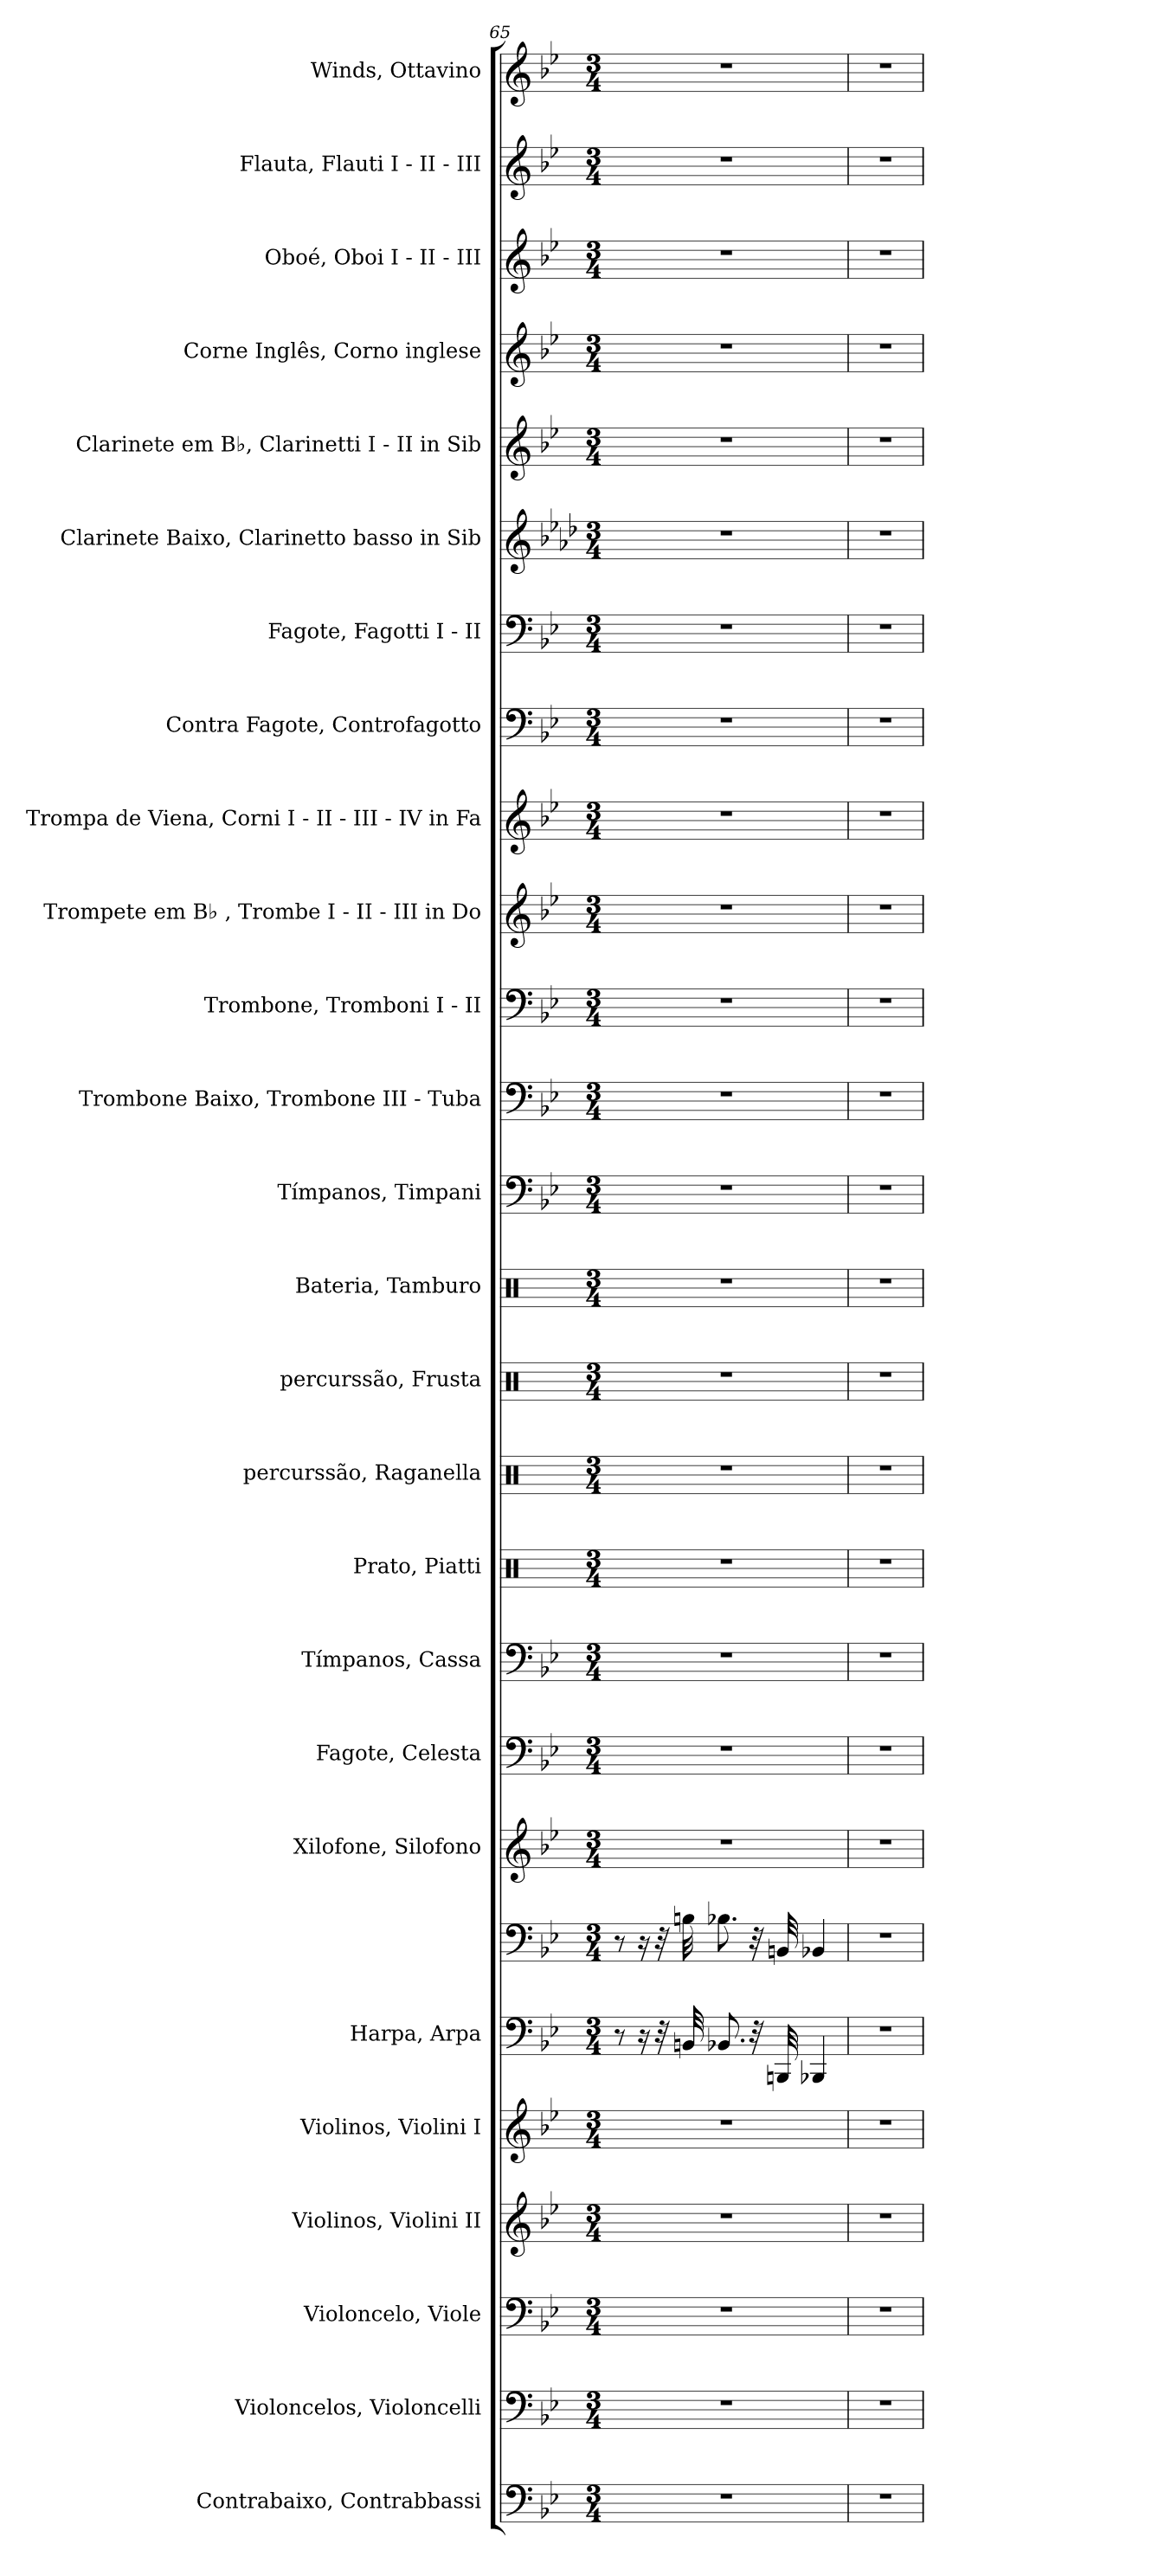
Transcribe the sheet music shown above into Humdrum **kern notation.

**kern	**kern	**kern	**kern	**kern	**kern	**kern	**kern	**kern	**kern	**kern	**kern	**kern	**kern	**kern	**kern	**kern	**kern	**kern	**kern	**kern	**kern	**kern	**kern	**kern	**kern	**kern
*part26	*part25	*part24	*part23	*part22	*part21	*part21	*part20	*part19	*part18	*part17	*part16	*part15	*part14	*part13	*part12	*part11	*part10	*part9	*part8	*part7	*part6	*part5	*part4	*part3	*part2	*part1
*staff27	*staff26	*staff25	*staff24	*staff23	*staff22	*staff21	*staff20	*staff19	*staff18	*staff17	*staff16	*staff15	*staff14	*staff13	*staff12	*staff11	*staff10	*staff9	*staff8	*staff7	*staff6	*staff5	*staff4	*staff3	*staff2	*staff1
*I"Contrabaixo, Contrabbassi	*I"Violoncelos, Violoncelli	*I"Violoncelo, Viole	*I"Violinos, Violini II	*I"Violinos, Violini I	*I"Harpa, Arpa	*	*I"Xilofone, Silofono	*I"Fagote, Celesta	*I"Tímpanos, Cassa	*I"Prato, Piatti	*I"percurssão, Raganella	*I"percurssão, Frusta	*I"Bateria, Tamburo	*I"Tímpanos, Timpani	*I"Trombone Baixo, Trombone III - Tuba	*I"Trombone, Tromboni I - II	*I"Trompete em B♭ , Trombe I - II - III in Do	*I"Trompa de Viena, Corni I - II - III - IV in Fa	*I"Contra Fagote, Controfagotto	*I"Fagote, Fagotti I - II	*I"Clarinete Baixo, Clarinetto basso in Sib	*I"Clarinete em B♭, Clarinetti I - II in Sib	*I"Corne Inglês, Corno inglese	*I"Oboé, Oboi I - II - III	*I"Flauta, Flauti I - II - III	*I"Winds, Ottavino
*I'Cb.	*I'Vcs.	*I'Vc.	*I'Vno.	*I'Vno.	*I'Hpa.	*	*I'Xil.	*I'Fg.	*	*I'Prt.	*I'Perc.	*I'Perc.	*	*I'Timp.	*I'Tbn. B.	*I'Tbn.	*I'Tp. B♭	*	*I'Ct. Fg.	*I'Fg.	*I'Cl. B.	*I'Cl. B♭	*I'C. I.	*I'Ob.	*I'Fl.	*I'Wi.
*clefF4	*clefF4	*clefF4	*clefG2	*clefG2	*clefF4	*clefF4	*clefG2	*clefF4	*clefF4	*clefX	*clefX	*clefX	*clefX	*clefF4	*clefF4	*clefF4	*clefG2	*clefG2	*clefF4	*clefF4	*clefG2	*clefG2	*clefG2	*clefG2	*clefG2	*clefG2
*ITrd7c12	*	*	*	*	*	*	*ITrd-7c-12	*	*	*	*	*	*	*	*	*	*ITrd1c2	*ITrd4c7	*ITrd7c12	*	*ITrd8c14	*ITrd1c2	*ITrd4c7	*	*	*
*k[b-e-]	*k[b-e-]	*k[b-e-]	*k[b-e-]	*k[b-e-]	*k[b-e-]	*k[b-e-]	*k[b-e-]	*k[b-e-]	*k[b-e-]	*k[]	*k[]	*k[]	*k[]	*k[b-e-]	*k[b-e-]	*k[b-e-]	*k[b-e-a-d-]	*k[b-e-a-]	*k[b-e-]	*k[b-e-]	*k[b-e-a-d-]	*k[b-e-a-d-]	*k[b-e-a-]	*k[b-e-]	*k[b-e-]	*k[b-e-]
*M3/4	*M3/4	*M3/4	*M3/4	*M3/4	*M3/4	*M3/4	*M3/4	*M3/4	*M3/4	*M3/4	*M3/4	*M3/4	*M3/4	*M3/4	*M3/4	*M3/4	*M3/4	*M3/4	*M3/4	*M3/4	*M3/4	*M3/4	*M3/4	*M3/4	*M3/4	*M3/4
=65	=65	=65	=65	=65	=65	=65	=65	=65	=65	=65	=65	=65	=65	=65	=65	=65	=65	=65	=65	=65	=65	=65	=65	=65	=65	=65
2.r	2.r	2.r	2.r	2.r	8r	8r	2.r	2.r	2.r	2.r	2.r	2.r	2.r	2.r	2.r	2.r	2.r	2.r	2.r	2.r	2.r	2.r	2.r	2.r	2.r	2.r
.	.	.	.	.	16r	16r	.	.	.	.	.	.	.	.	.	.	.	.	.	.	.	.	.	.	.	.
.	.	.	.	.	32r	32r	.	.	.	.	.	.	.	.	.	.	.	.	.	.	.	.	.	.	.	.
.	.	.	.	.	32BBn/	32Bn\	.	.	.	.	.	.	.	.	.	.	.	.	.	.	.	.	.	.	.	.
.	.	.	.	.	8.BB-X/	8.B-X\	.	.	.	.	.	.	.	.	.	.	.	.	.	.	.	.	.	.	.	.
.	.	.	.	.	32r	32r	.	.	.	.	.	.	.	.	.	.	.	.	.	.	.	.	.	.	.	.
.	.	.	.	.	32BBBn/	32BBn/	.	.	.	.	.	.	.	.	.	.	.	.	.	.	.	.	.	.	.	.
.	.	.	.	.	4BBB-X/	4BB-X/	.	.	.	.	.	.	.	.	.	.	.	.	.	.	.	.	.	.	.	.
=66	=66	=66	=66	=66	=66	=66	=66	=66	=66	=66	=66	=66	=66	=66	=66	=66	=66	=66	=66	=66	=66	=66	=66	=66	=66	=66
*	*	*	*	*	*	*	*	*	*	*	*	*	*	*	*	*	*	*	*	*	*	*	*	*	*	*MM125
2.r	2.r	2.r	2.r	2.r	2.r	2.r	2.r	2.r	2.r	2.r	2.r	2.r	2.r	2.r	2.r	2.r	2.r	2.r	2.r	2.r	2.r	2.r	2.r	2.r	2.r	2.r
=	=	=	=	=	=	=	=	=	=	=	=	=	=	=	=	=	=	=	=	=	=	=	=	=	=	=
*-	*-	*-	*-	*-	*-	*-	*-	*-	*-	*-	*-	*-	*-	*-	*-	*-	*-	*-	*-	*-	*-	*-	*-	*-	*-	*-
